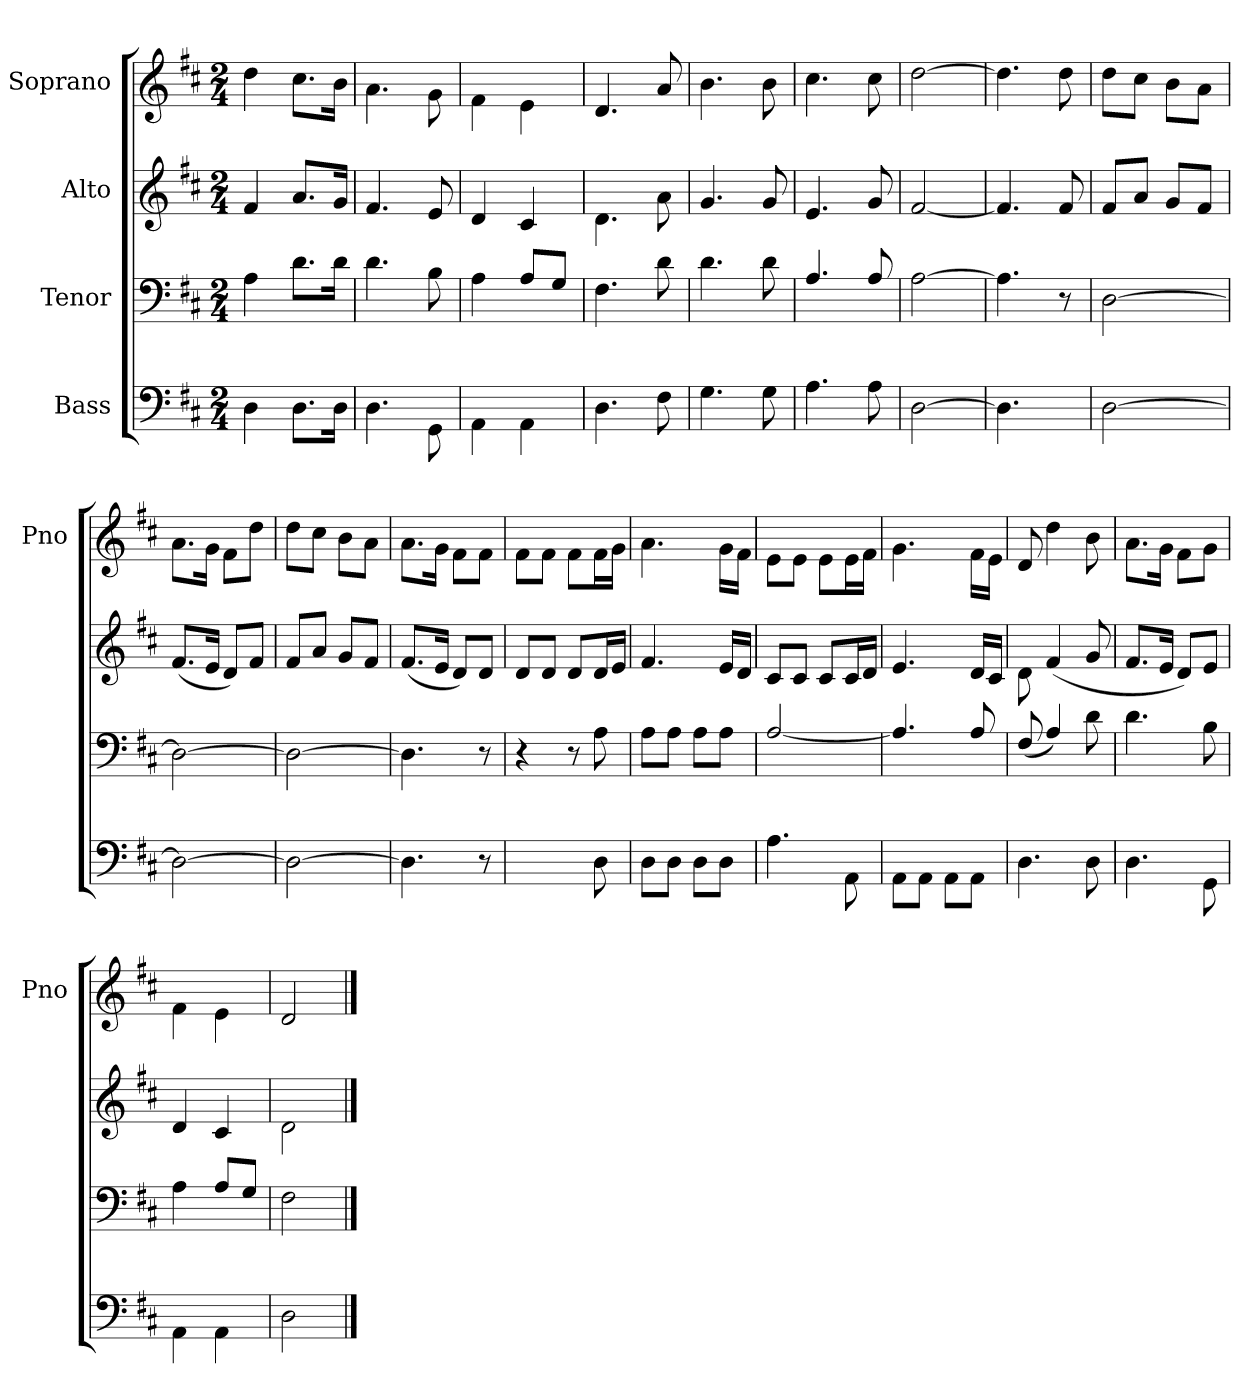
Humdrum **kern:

**kern	**kern	**kern	**kern
*part4	*part3	*part2	*part1
*staff4	*staff3	*staff2	*staff1
*I"Bass	*I"Tenor	*I"Alto	*I"Soprano
*	*	*	*I'Pno
*clefF4	*clefF4	*clefG2	*clefG2
*k[f#c#]	*k[f#c#]	*k[f#c#]	*k[f#c#]
*D:	*D:	*D:	*D:
*M2/4	*M2/4	*M2/4	*M2/4
=	=	=	=
4D\	4A\	4f#/	4dd\
8.D\L	8.d\L	8.a/L	8.cc#\L
16D\Jk	16d\Jk	16g/Jk	16b\Jk
=	=	=	=
4.D\	4.d\	4.f#/	4.a\
8GG\	8B\	8e/	8g\
=	=	=	=
4AA\	4A\	4d/	4f#\
4AA\	8A/L	4c#/	4e\
.	8G/J	.	.
=	=	=	=
4.D\	4.F#\	4.d\	4.d/
8F#\	8d\	8a\	8a/
=	=	=	=
4.G\	4.d\	4.g/	4.b\
8G\	8d\	8g/	8b\
=	=	=	=
4.A\	4.A/	4.e/	4.cc#\
8A\	8A/	8g/	8cc#\
=	=	=	=
[2D\	[2A\	[2f#/	[2dd\
=	=	=	=
4.D\]	4.A\]	4.f#/]	4.dd\]
8ryy	8r	8f#/	8dd\
=	=	=	=
[2D\	[2D\	8f#/L	8dd\L
.	.	8a/J	8cc#\J
.	.	8g/L	8b\L
.	.	8f#/J	8a\J
=	=	=	=
2D\_	2D\_	(<8.f#/L	8.a\L
.	.	16e/Jk	16g\Jk
.	.	8d/L)	8f#\L
.	.	8f#/J	8dd\J
=	=	=	=
2D\_	2D\_	8f#/L	8dd\L
.	.	8a/J	8cc#\J
.	.	8g/L	8b\L
.	.	8f#/J	8a\J
=	=	=	=
4.D\]	4.D\]	(<8.f#/L	8.a\L
.	.	16e/Jk	16g\Jk
.	.	8d/L)	8f#\L
8r	8r	8d/J	8f#\J
=	=	=	=
4.ryy	4r	8d/L	8f#\L
.	.	8d/J	8f#\J
.	8r	8d/L	8f#\L
8D\	8A\	16d/L	16f#\L
.	.	16e/JJ	16g\JJ
=	=	=	=
8D\L	8A\L	4.f#/	4.a\
8D\J	8A\J	.	.
8D\L	8A\L	.	.
8D\J	8A\J	16e/LL	16g\LL
.	.	16d/JJ	16f#\JJ
=	=	=	=
4.A\	[2A/	8c#/L	8e\L
.	.	8c#/J	8e\J
.	.	8c#/L	8e\L
8AA\	.	16c#/L	16e\L
.	.	16d/JJ	16f#\JJ
=	=	=	=
8AA\L	4.A/]	4.e/	4.g\
8AA\J	.	.	.
8AA\L	.	.	.
8AA\J	8A/	16d/LL	16f#\LL
.	.	16c#/JJ	16e\JJ
=	=	=	=
4.D\	(>8F#/	8d\	(<(<8d/
.	4A/)	((4f#/)	4dd\
8D\	8d\	8g/	8b\
=	=	=	=
4.D\	4.d\	8.f#/L	8.a\L
.	.	16e/Jk	16g\Jk
.	.	8d/L)	8f#\L
8GG\	8B\	8e/J	8g\J
=	=	=	=
4AA\	4A\	4d/	4f#\
4AA\	8A/L	4c#/	4e\
.	8G/J	.	.
=	=	=	=
2D\	2F#\	2d\	2d/
==	==	==	==
*-	*-	*-	*-
